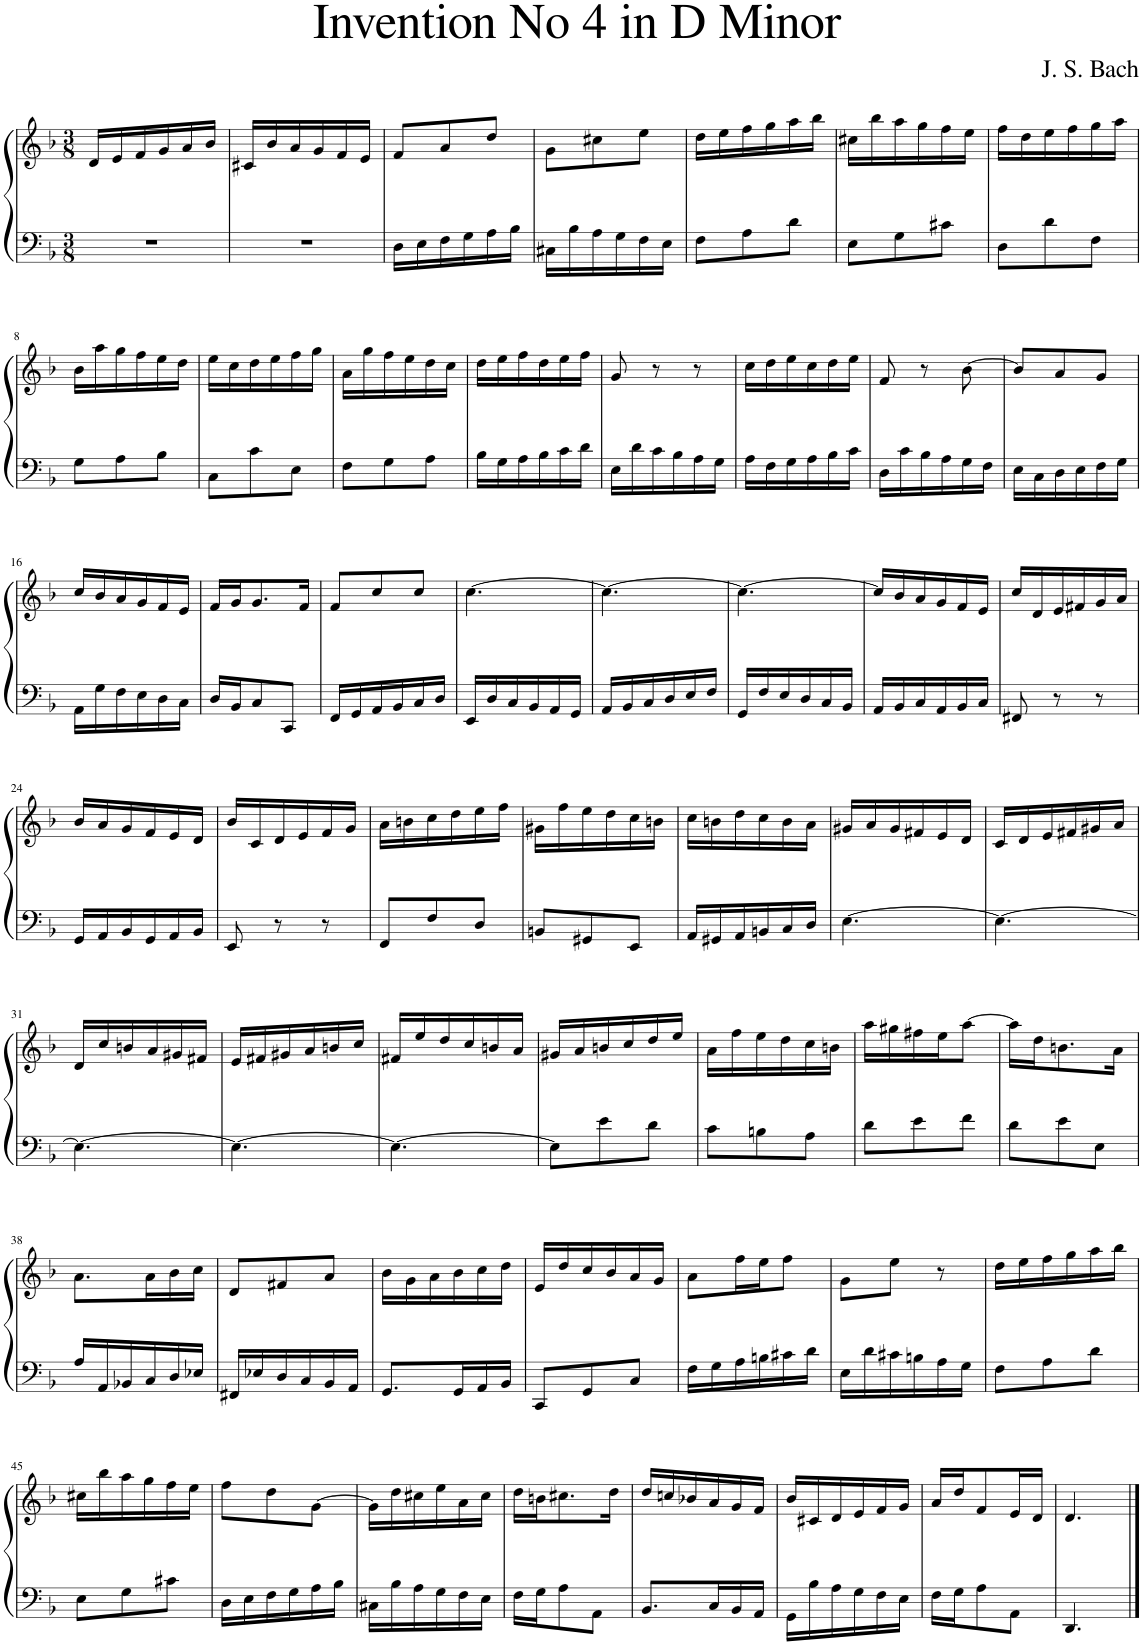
**kern	**kern
*part1	*part1
*staff2	*staff1
*I"Piano	*
*I'Pno.	*
*clefF4	*clefG2
*k[b-]	*k[b-]
*M3/8	*M3/8
=1	=1
4.r	16d/LL
.	16e/
.	16f/
.	16g/
.	16a/
.	16b-/JJ
=2	=2
4.r	16c#X/LL
.	16b-/
.	16a/
.	16g/
.	16f/
.	16e/JJ
=3	=3
16D\LL	8f/L
16E\	.
16F\	8a/
16G\	.
16A\	8dd/J
16B-\JJ	.
=4	=4
16C#X\LL	8g\L
16B-\	.
16A\	8cc#X\
16G\	.
16F\	8ee\J
16E\JJ	.
=5	=5
8F\L	16dd\LL
.	16ee\
8A\	16ff\
.	16gg\
8d\J	16aa\
.	16bb-\JJ
=6	=6
8E\L	16cc#X\LL
.	16bb-\
8G\	16aa\
.	16gg\
8c#X\J	16ff\
.	16ee\JJ
=7	=7
8D\L	16ff\LL
.	16dd\
8d\	16ee\
.	16ff\
8F\J	16gg\
.	16aa\JJ
!!LO:LB:g=z
=8	=8
8G\L	16b-\LL
.	16aa\
8A\	16gg\
.	16ff\
8B-\J	16ee\
.	16dd\JJ
=9	=9
8C\L	16ee\LL
.	16cc\
8c\	16dd\
.	16ee\
8E\J	16ff\
.	16gg\JJ
=10	=10
8F\L	16a\LL
.	16gg\
8G\	16ff\
.	16ee\
8A\J	16dd\
.	16cc\JJ
=11	=11
16B-\LL	16dd\LL
16G\	16ee\
16A\	16ff\
16B-\	16dd\
16c\	16ee\
16d\JJ	16ff\JJ
=12	=12
16E\LL	8g/
16d\	.
16c\	8r
16B-\	.
16A\	8r
16G\JJ	.
=13	=13
16A\LL	16cc\LL
16F\	16dd\
16G\	16ee\
16A\	16cc\
16B-\	16dd\
16c\JJ	16ee\JJ
=14	=14
16D\LL	8f/
16c\	.
16B-\	8r
16A\	.
16G\	[8b-\
16F\JJ	.
=15	=15
16E\LL	8b-/L]
16C\	.
16D\	8a/
16E\	.
16F\	8g/J
16G\JJ	.
!!LO:LB:g=z
=16	=16
16AA\LL	16cc/LL
16G\	16b-/
16F\	16a/
16E\	16g/
16D\	16f/
16C\JJ	16e/JJ
=17	=17
16D/LL	16f/LL
16BB-/J	16g/J
8C/	8.g/
8CC/J	.
.	16f/Jk
=18	=18
16FF/LL	8f/L
16GG/	.
16AA/	8cc/
16BB-/	.
16C/	8cc/J
16D/JJ	.
=19	=19
16EE/LL	[4.cc\
16D/	.
16C/	.
16BB-/	.
16AA/	.
16GG/JJ	.
=20	=20
16AA/LL	4.cc\_
16BB-/	.
16C/	.
16D/	.
16E/	.
16F/JJ	.
=21	=21
16GG/LL	4.cc\_
16F/	.
16E/	.
16D/	.
16C/	.
16BB-/JJ	.
=22	=22
16AA/LL	16cc/LL]
16BB-/	16b-/
16C/	16a/
16AA/	16g/
16BB-/	16f/
16C/JJ	16e/JJ
=23	=23
8FF#X/	16cc/LL
.	16d/
8r	16e/
.	16f#X/
8r	16g/
.	16a/JJ
!!LO:LB:g=z
=24	=24
16GG/LL	16b-/LL
16AA/	16a/
16BB-/	16g/
16GG/	16f/
16AA/	16e/
16BB-/JJ	16d/JJ
=25	=25
8EE/	16b-/LL
.	16c/
8r	16d/
.	16e/
8r	16f/
.	16g/JJ
=26	=26
8FF/L	16a\LL
.	16bn\
8F/	16cc\
.	16dd\
8D/J	16ee\
.	16ff\JJ
=27	=27
8BBn/L	16g#X\LL
.	16ff\
8GG#X/	16ee\
.	16dd\
8EE/J	16cc\
.	16bn\JJ
=28	=28
16AA/LL	16cc\LL
16GG#X/	16bn\
16AA/	16dd\
16BBn/	16cc\
16C/	16b\
16D/JJ	16a\JJ
=29	=29
[4.E\	16g#X/LL
.	16a/
.	16g#/
.	16f#X/
.	16e/
.	16d/JJ
=30	=30
4.E\_	16c/LL
.	16d/
.	16e/
.	16f#X/
.	16g#X/
.	16a/JJ
!!LO:LB:g=z
=31	=31
4.E\_	16d/LL
.	16cc/
.	16bn/
.	16a/
.	16g#X/
.	16f#X/JJ
=32	=32
4.E\_	16e/LL
.	16f#X/
.	16g#X/
.	16a/
.	16bn/
.	16cc/JJ
=33	=33
4.E\_	16f#X/LL
.	16ee/
.	16dd/
.	16cc/
.	16bn/
.	16a/JJ
=34	=34
8E\L]	16g#X/LL
.	16a/
8e\	16bn/
.	16cc/
8d\J	16dd/
.	16ee/JJ
=35	=35
8c\L	16a\LL
.	16ff\
8Bn\	16ee\
.	16dd\
8A\J	16cc\
.	16bn\JJ
=36	=36
8d\L	16aa\LL
.	16gg#X\
8e\	16ff#X\
.	16ee\J
8f\J	[8aa\J
=37	=37
8d\L	16aa\LL]
.	16dd\J
8e\	8.bn\
8E\J	.
.	16a\Jk
!!LO:LB:g=z
=38	=38
16A/LL	8.a\L
16AA/	.
16BB-X/	.
16C/	16a\L
16D/	16b-\
16E-X/JJ	16cc\JJ
=39	=39
16FF#X/LL	8d/L
16E-X/	.
16D/	8f#X/
16C/	.
16BB-/	8a/J
16AA/JJ	.
=40	=40
8.GG/L	16b-\LL
.	16g\
.	16a\
16GG/L	16b-\
16AA/	16cc\
16BB-/JJ	16dd\JJ
=41	=41
8CC/L	16e/LL
.	16dd/
8GG/	16cc/
.	16b-/
8C/J	16a/
.	16g/JJ
=42	=42
16F\LL	8a\L
16G\	.
16A\	16ff\L
16Bn\	16ee\J
16c#X\	8ff\J
16d\JJ	.
=43	=43
16E\LL	8g\L
16d\	.
16c#X\	8ee\J
16Bn\	.
16A\	8r
16G\JJ	.
=44	=44
8F\L	16dd\LL
.	16ee\
8A\	16ff\
.	16gg\
8d\J	16aa\
.	16bb-\JJ
!!LO:LB:g=z
=45	=45
8E\L	16cc#X\LL
.	16bb-\
8G\	16aa\
.	16gg\
8c#X\J	16ff\
.	16ee\JJ
=46	=46
16D\LL	8ff\L
16E\	.
16F\	8dd\
16G\	.
16A\	[8g\J
16B-\JJ	.
=47	=47
16C#X\LL	16g\LL]
16B-\	16dd\
16A\	16cc#X\
16G\	16ee\
16F\	16a\
16E\JJ	16cc#\JJ
=48	=48
16F\LL	16dd\LL
16G\J	16bn\J
8A\	8.cc#X\
8AA\J	.
.	16dd\Jk
=49	=49
8.BB-/L	16dd/LL
.	16ccn/
.	16b-X/
16C/L	16a/
16BB-/	16g/
16AA/JJ	16f/JJ
=50	=50
16GG\LL	16b-/LL
16B-\	16c#X/
16A\	16d/
16G\	16e/
16F\	16f/
16E\JJ	16g/JJ
=51	=51
16F\LL	16a/LL
16G\J	16dd/J
8A\	8f/
8AA\J	16e/L
.	16d/JJ
=52	=52
4.DD/	4.d/
==	==
*-	*-
